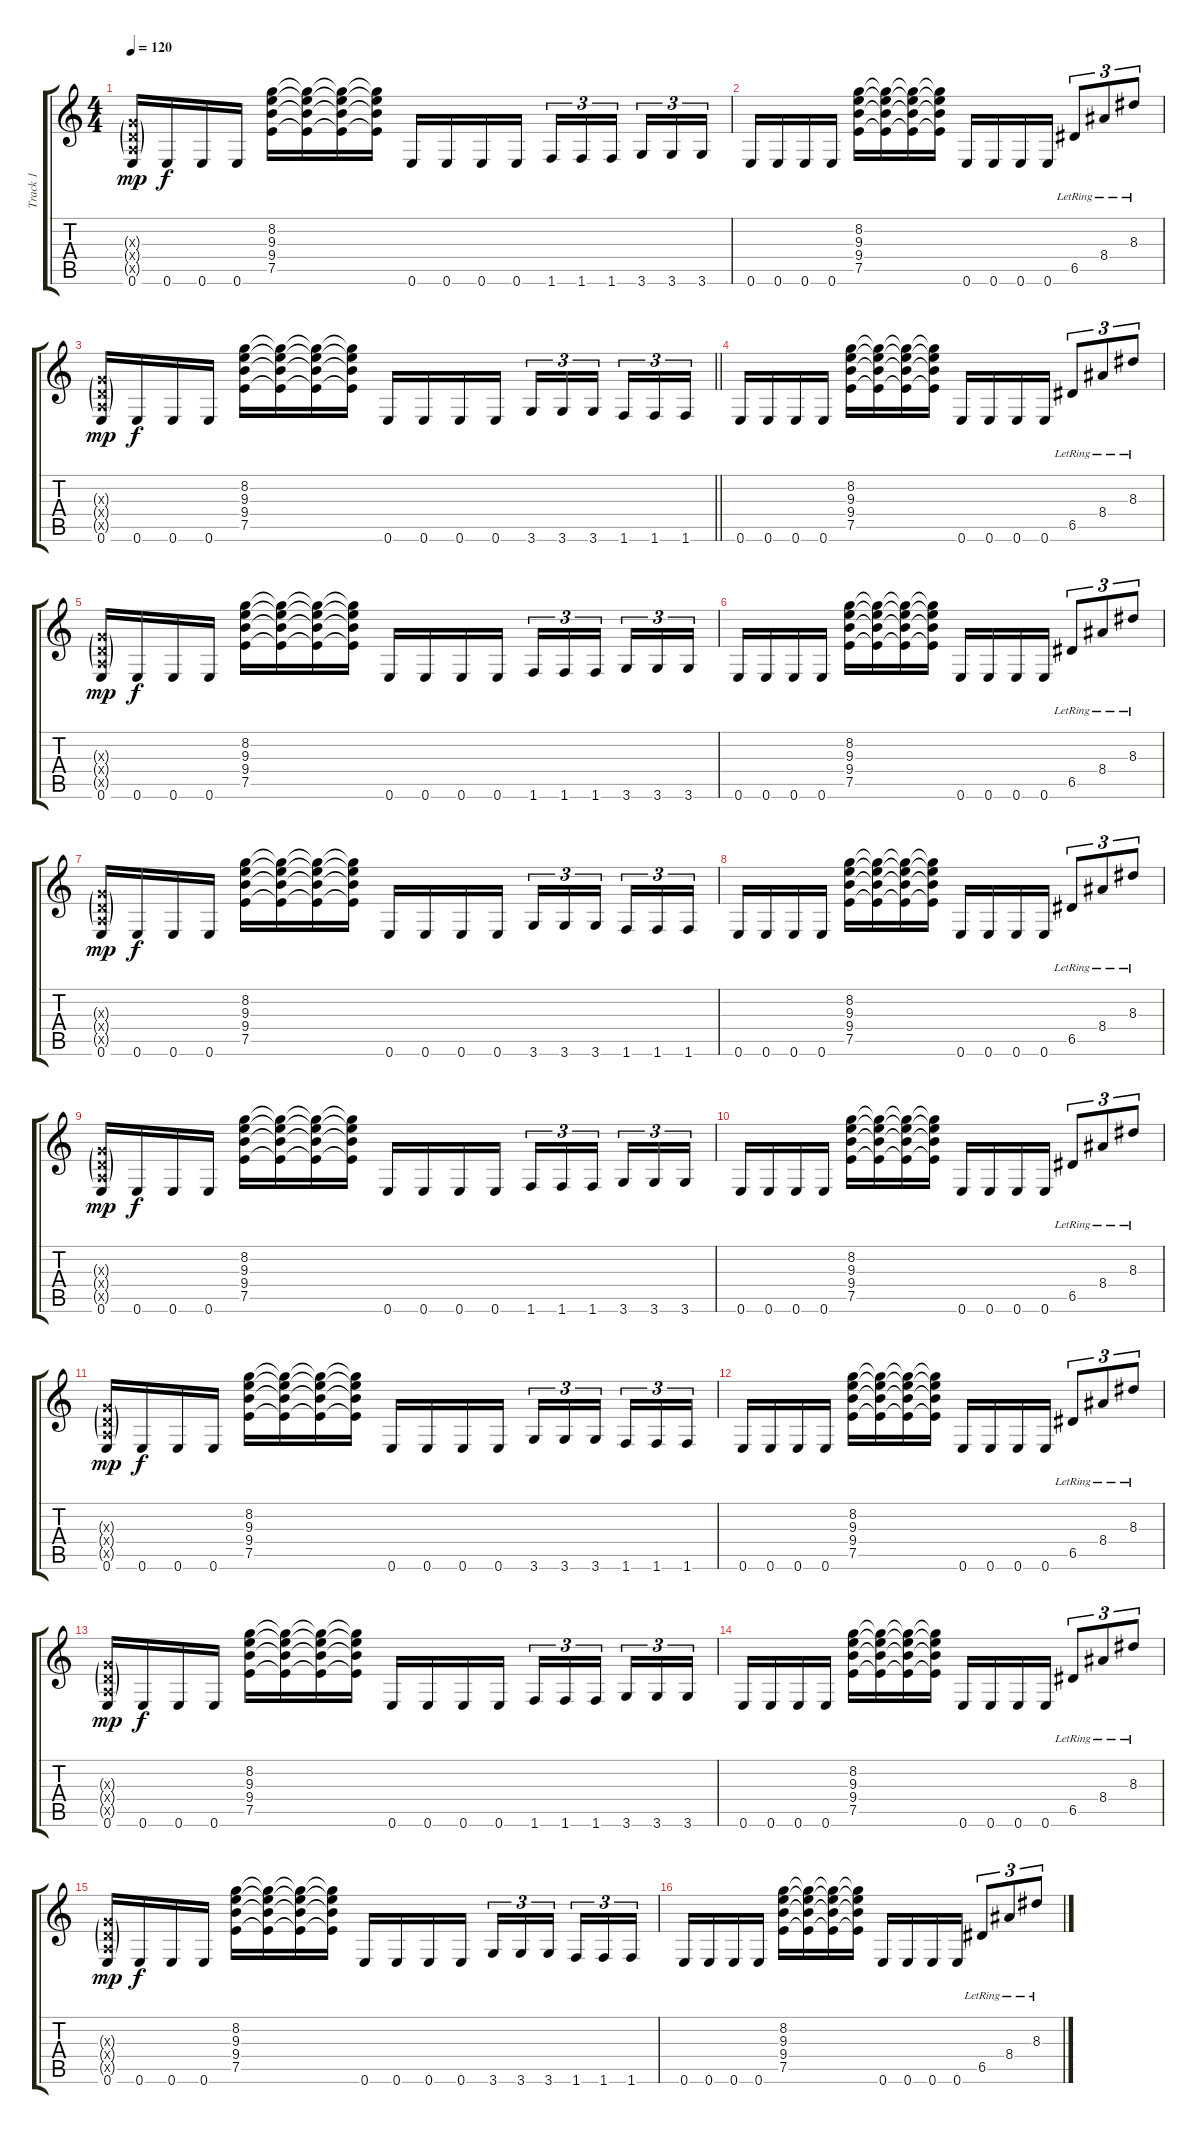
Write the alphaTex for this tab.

\track ("Track 1" "Track 1") {instrument distortionguitar}
\staff {score tabs}
\tuning (E4 B3 G3 D3 A2 E2) {hide}
\ts (4 4)
\tempo 120
\clef g2
\ks c
(0.3{g x} 0.4{g x} 0.5{g x} 0.6).16{dy mp} 0.6.16{dy f} 0.6.16 0.6.16 (8.2 9.3 9.4 7.5).16 (8.2{t} 9.3{t} 9.4{t} 7.5{t}).16 (8.2{t} 9.3{t} 9.4{t} 7.5{t}).16 (8.2{t} 9.3{t} 9.4{t} 7.5{t}).16 0.6.16 0.6.16 0.6.16 0.6.16 1.6.16{tu (3 2)} 1.6.16{tu (3 2)} 1.6.16{tu (3 2) beam splitsecondary} 3.6.16{tu (3 2)} 3.6.16{tu (3 2)} 3.6.16{tu (3 2)} |
0.6.16 0.6.16 0.6.16 0.6.16 (8.2 9.3 9.4 7.5).16 (8.2{t} 9.3{t} 9.4{t} 7.5{t}).16 (8.2{t} 9.3{t} 9.4{t} 7.5{t}).16 (8.2{t} 9.3{t} 9.4{t} 7.5{t}).16 0.6.16 0.6.16 0.6.16 0.6.16 6.5{lr}.8{tu (3 2)} 8.4{lr}.8{tu (3 2)} 8.3{lr}.8{tu (3 2)} |
\barLineRight lightlight
(0.3{g x} 0.4{g x} 0.5{g x} 0.6).16{dy mp} 0.6.16{dy f} 0.6.16 0.6.16 (8.2 9.3 9.4 7.5).16 (8.2{t} 9.3{t} 9.4{t} 7.5{t}).16 (8.2{t} 9.3{t} 9.4{t} 7.5{t}).16 (8.2{t} 9.3{t} 9.4{t} 7.5{t}).16 0.6.16 0.6.16 0.6.16 0.6.16 3.6.16{tu (3 2)} 3.6.16{tu (3 2)} 3.6.16{tu (3 2) beam splitsecondary} 1.6.16{tu (3 2)} 1.6.16{tu (3 2)} 1.6.16{tu (3 2)} |
0.6.16 0.6.16 0.6.16 0.6.16 (8.2 9.3 9.4 7.5).16 (8.2{t} 9.3{t} 9.4{t} 7.5{t}).16 (8.2{t} 9.3{t} 9.4{t} 7.5{t}).16 (8.2{t} 9.3{t} 9.4{t} 7.5{t}).16 0.6.16 0.6.16 0.6.16 0.6.16 6.5{lr}.8{tu (3 2)} 8.4{lr}.8{tu (3 2)} 8.3{lr}.8{tu (3 2)} |
(0.3{g x} 0.4{g x} 0.5{g x} 0.6).16{dy mp} 0.6.16{dy f} 0.6.16 0.6.16 (8.2 9.3 9.4 7.5).16 (8.2{t} 9.3{t} 9.4{t} 7.5{t}).16 (8.2{t} 9.3{t} 9.4{t} 7.5{t}).16 (8.2{t} 9.3{t} 9.4{t} 7.5{t}).16 0.6.16 0.6.16 0.6.16 0.6.16 1.6.16{tu (3 2)} 1.6.16{tu (3 2)} 1.6.16{tu (3 2) beam splitsecondary} 3.6.16{tu (3 2)} 3.6.16{tu (3 2)} 3.6.16{tu (3 2)} |
0.6.16 0.6.16 0.6.16 0.6.16 (8.2 9.3 9.4 7.5).16 (8.2{t} 9.3{t} 9.4{t} 7.5{t}).16 (8.2{t} 9.3{t} 9.4{t} 7.5{t}).16 (8.2{t} 9.3{t} 9.4{t} 7.5{t}).16 0.6.16 0.6.16 0.6.16 0.6.16 6.5{lr}.8{tu (3 2)} 8.4{lr}.8{tu (3 2)} 8.3{lr}.8{tu (3 2)} |
(0.3{g x} 0.4{g x} 0.5{g x} 0.6).16{dy mp} 0.6.16{dy f} 0.6.16 0.6.16 (8.2 9.3 9.4 7.5).16 (8.2{t} 9.3{t} 9.4{t} 7.5{t}).16 (8.2{t} 9.3{t} 9.4{t} 7.5{t}).16 (8.2{t} 9.3{t} 9.4{t} 7.5{t}).16 0.6.16 0.6.16 0.6.16 0.6.16 3.6.16{tu (3 2)} 3.6.16{tu (3 2)} 3.6.16{tu (3 2) beam splitsecondary} 1.6.16{tu (3 2)} 1.6.16{tu (3 2)} 1.6.16{tu (3 2)} |
0.6.16 0.6.16 0.6.16 0.6.16 (8.2 9.3 9.4 7.5).16 (8.2{t} 9.3{t} 9.4{t} 7.5{t}).16 (8.2{t} 9.3{t} 9.4{t} 7.5{t}).16 (8.2{t} 9.3{t} 9.4{t} 7.5{t}).16 0.6.16 0.6.16 0.6.16 0.6.16 6.5{lr}.8{tu (3 2)} 8.4{lr}.8{tu (3 2)} 8.3{lr}.8{tu (3 2)} |
(0.3{g x} 0.4{g x} 0.5{g x} 0.6).16{dy mp} 0.6.16{dy f} 0.6.16 0.6.16 (8.2 9.3 9.4 7.5).16 (8.2{t} 9.3{t} 9.4{t} 7.5{t}).16 (8.2{t} 9.3{t} 9.4{t} 7.5{t}).16 (8.2{t} 9.3{t} 9.4{t} 7.5{t}).16 0.6.16 0.6.16 0.6.16 0.6.16 1.6.16{tu (3 2)} 1.6.16{tu (3 2)} 1.6.16{tu (3 2) beam splitsecondary} 3.6.16{tu (3 2)} 3.6.16{tu (3 2)} 3.6.16{tu (3 2)} |
0.6.16 0.6.16 0.6.16 0.6.16 (8.2 9.3 9.4 7.5).16 (8.2{t} 9.3{t} 9.4{t} 7.5{t}).16 (8.2{t} 9.3{t} 9.4{t} 7.5{t}).16 (8.2{t} 9.3{t} 9.4{t} 7.5{t}).16 0.6.16 0.6.16 0.6.16 0.6.16 6.5{lr}.8{tu (3 2)} 8.4{lr}.8{tu (3 2)} 8.3{lr}.8{tu (3 2)} |
(0.3{g x} 0.4{g x} 0.5{g x} 0.6).16{dy mp} 0.6.16{dy f} 0.6.16 0.6.16 (8.2 9.3 9.4 7.5).16 (8.2{t} 9.3{t} 9.4{t} 7.5{t}).16 (8.2{t} 9.3{t} 9.4{t} 7.5{t}).16 (8.2{t} 9.3{t} 9.4{t} 7.5{t}).16 0.6.16 0.6.16 0.6.16 0.6.16 3.6.16{tu (3 2)} 3.6.16{tu (3 2)} 3.6.16{tu (3 2) beam splitsecondary} 1.6.16{tu (3 2)} 1.6.16{tu (3 2)} 1.6.16{tu (3 2)} |
0.6.16 0.6.16 0.6.16 0.6.16 (8.2 9.3 9.4 7.5).16 (8.2{t} 9.3{t} 9.4{t} 7.5{t}).16 (8.2{t} 9.3{t} 9.4{t} 7.5{t}).16 (8.2{t} 9.3{t} 9.4{t} 7.5{t}).16 0.6.16 0.6.16 0.6.16 0.6.16 6.5{lr}.8{tu (3 2)} 8.4{lr}.8{tu (3 2)} 8.3{lr}.8{tu (3 2)} |
(0.3{g x} 0.4{g x} 0.5{g x} 0.6).16{dy mp} 0.6.16{dy f} 0.6.16 0.6.16 (8.2 9.3 9.4 7.5).16 (8.2{t} 9.3{t} 9.4{t} 7.5{t}).16 (8.2{t} 9.3{t} 9.4{t} 7.5{t}).16 (8.2{t} 9.3{t} 9.4{t} 7.5{t}).16 0.6.16 0.6.16 0.6.16 0.6.16 1.6.16{tu (3 2)} 1.6.16{tu (3 2)} 1.6.16{tu (3 2) beam splitsecondary} 3.6.16{tu (3 2)} 3.6.16{tu (3 2)} 3.6.16{tu (3 2)} |
0.6.16 0.6.16 0.6.16 0.6.16 (8.2 9.3 9.4 7.5).16 (8.2{t} 9.3{t} 9.4{t} 7.5{t}).16 (8.2{t} 9.3{t} 9.4{t} 7.5{t}).16 (8.2{t} 9.3{t} 9.4{t} 7.5{t}).16 0.6.16 0.6.16 0.6.16 0.6.16 6.5{lr}.8{tu (3 2)} 8.4{lr}.8{tu (3 2)} 8.3{lr}.8{tu (3 2)} |
(0.3{g x} 0.4{g x} 0.5{g x} 0.6).16{dy mp} 0.6.16{dy f} 0.6.16 0.6.16 (8.2 9.3 9.4 7.5).16 (8.2{t} 9.3{t} 9.4{t} 7.5{t}).16 (8.2{t} 9.3{t} 9.4{t} 7.5{t}).16 (8.2{t} 9.3{t} 9.4{t} 7.5{t}).16 0.6.16 0.6.16 0.6.16 0.6.16 3.6.16{tu (3 2)} 3.6.16{tu (3 2)} 3.6.16{tu (3 2) beam splitsecondary} 1.6.16{tu (3 2)} 1.6.16{tu (3 2)} 1.6.16{tu (3 2)} |
0.6.16 0.6.16 0.6.16 0.6.16 (8.2 9.3 9.4 7.5).16 (8.2{t} 9.3{t} 9.4{t} 7.5{t}).16 (8.2{t} 9.3{t} 9.4{t} 7.5{t}).16 (8.2{t} 9.3{t} 9.4{t} 7.5{t}).16 0.6.16 0.6.16 0.6.16 0.6.16 6.5{lr}.8{tu (3 2)} 8.4{lr}.8{tu (3 2)} 8.3{lr}.8{tu (3 2)}
